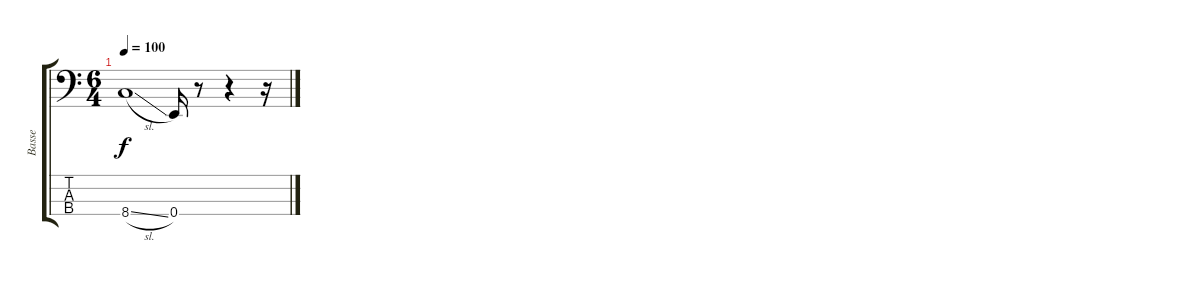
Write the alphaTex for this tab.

\track ("Basse" "Basse") {instrument electricbasspick}
\staff {score tabs}
\tuning (G2 D2 A1 E1) {hide}
\ts (6 4)
\tempo 100
\clef f4
\ks c
8.4{sl}.1{dy f volume 16} 0.4.16 r.8 r.4 r.16
